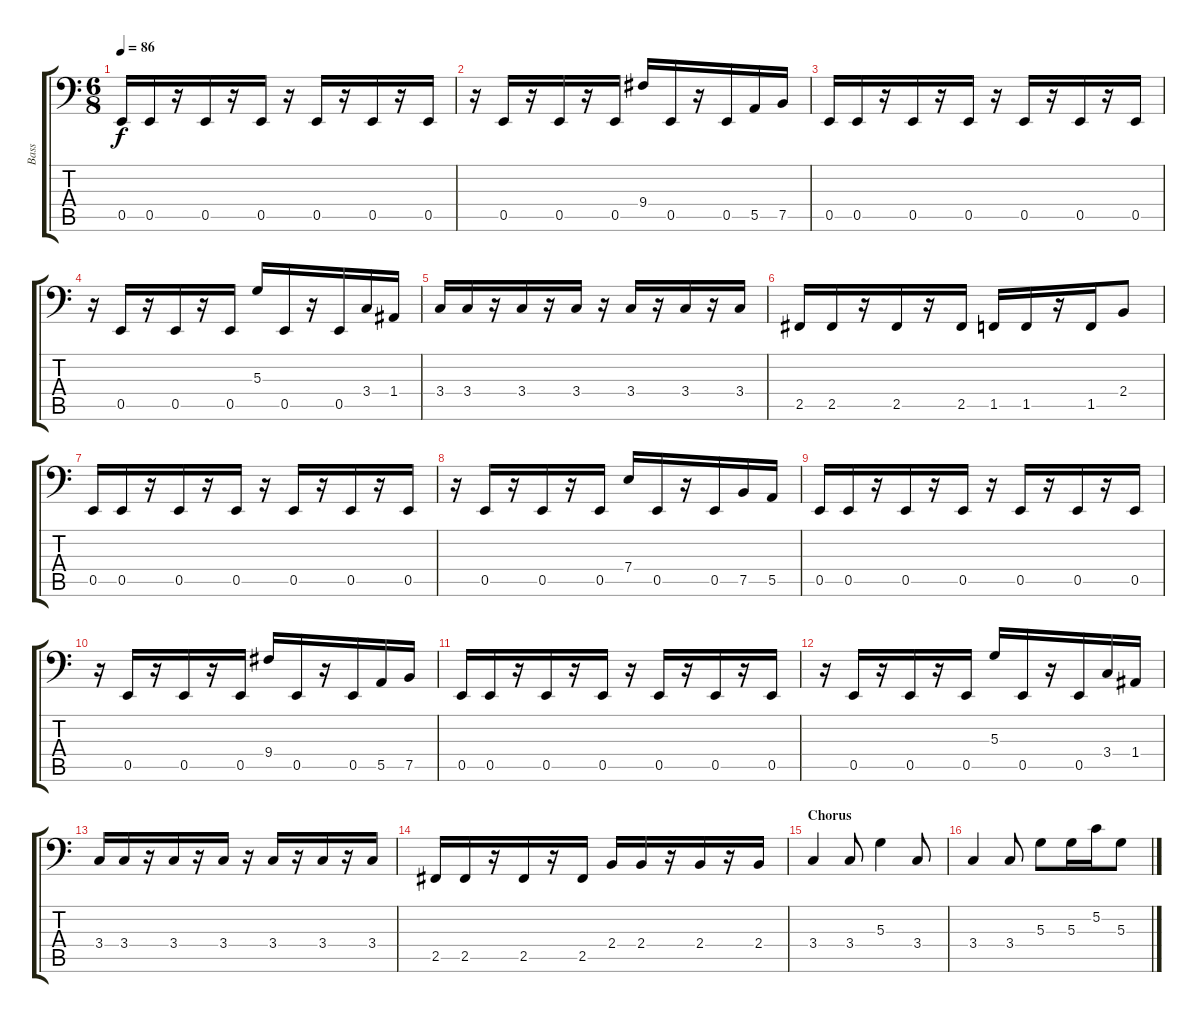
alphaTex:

\track ("Bass" "Bass") {instrument electricbassfinger}
\staff {score tabs}
\tuning (C3 G2 D2 A1 E1 B0) {hide}
\ts (6 8)
\tempo 86
\clef f4
\ks c
0.5.16{dy f} 0.5.16 r.16 0.5.16 r.16 0.5.16 r.16 0.5.16 r.16 0.5.16 r.16 0.5.16 |
r.16 0.5.16 r.16 0.5.16 r.16 0.5.16 9.4.16 0.5.16 r.16 0.5.16 5.5.16 7.5.16 |
0.5.16 0.5.16 r.16 0.5.16 r.16 0.5.16 r.16 0.5.16 r.16 0.5.16 r.16 0.5.16 |
r.16 0.5.16 r.16 0.5.16 r.16 0.5.16 5.3.16 0.5.16 r.16 0.5.16 3.4.16 1.4.16 |
3.4.16 3.4.16 r.16 3.4.16 r.16 3.4.16 r.16 3.4.16 r.16 3.4.16 r.16 3.4.16 |
2.5.16 2.5.16 r.16 2.5.16 r.16 2.5.16 1.5.16 1.5.16 r.16 1.5.16 2.4.8 |
0.5.16 0.5.16 r.16 0.5.16 r.16 0.5.16 r.16 0.5.16 r.16 0.5.16 r.16 0.5.16 |
r.16 0.5.16 r.16 0.5.16 r.16 0.5.16 7.4.16 0.5.16 r.16 0.5.16 7.5.16 5.5.16 |
0.5.16 0.5.16 r.16 0.5.16 r.16 0.5.16 r.16 0.5.16 r.16 0.5.16 r.16 0.5.16 |
r.16 0.5.16 r.16 0.5.16 r.16 0.5.16 9.4.16 0.5.16 r.16 0.5.16 5.5.16 7.5.16 |
0.5.16 0.5.16 r.16 0.5.16 r.16 0.5.16 r.16 0.5.16 r.16 0.5.16 r.16 0.5.16 |
r.16 0.5.16 r.16 0.5.16 r.16 0.5.16 5.3.16 0.5.16 r.16 0.5.16 3.4.16 1.4.16 |
3.4.16 3.4.16 r.16 3.4.16 r.16 3.4.16 r.16 3.4.16 r.16 3.4.16 r.16 3.4.16 |
2.5.16 2.5.16 r.16 2.5.16 r.16 2.5.16 2.4.16 2.4.16 r.16 2.4.16 r.16 2.4.16 |
\section ("" "Chorus")
3.4.4 3.4.8 5.3.4 3.4.8 |
3.4.4 3.4.8 5.3.8 5.3.16 5.2.16 5.3.8
